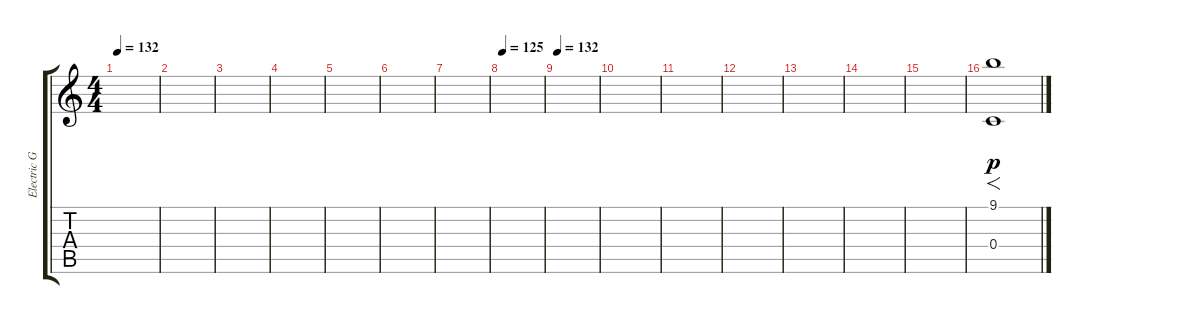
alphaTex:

\track ("Electric Guitar (Ending)" "Electric G") {instrument distortionguitar}
\staff {score tabs}
\tuning (D4 A3 F3 C3 G2 D2) {hide}
\ts (4 4)
\tempo 132
\clef g2
\ks c
|
|
|
|
|
|
|
\tempo 125
|
\tempo 132
|
|
|
|
|
|
|
(9.1 0.4).1{f dy p}
